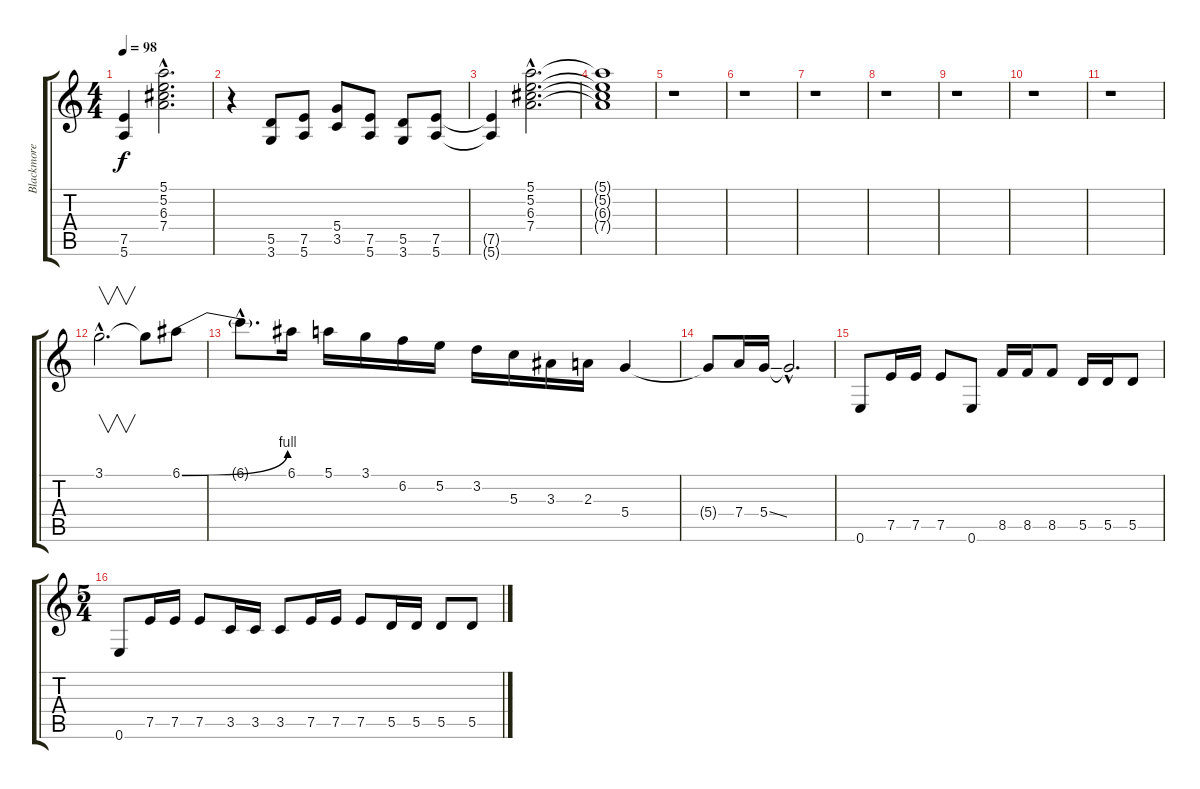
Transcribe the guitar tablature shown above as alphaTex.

\track ("Blackmore" "Blackmore") {instrument distortionguitar}
\staff {score tabs}
\tuning (E4 B3 G3 D3 A2 E2) {hide}
\ts (4 4)
\tempo 98
\clef g2
\ks c
(7.5{t} 5.6{t}).4{dy f} (5.1{hac} 5.2{hac} 6.3{hac} 7.4{hac}).2{d} |
r.4 (5.5 3.6).8 (7.5 5.6).8 (5.4 3.5).8 (7.5 5.6).8 (5.5 3.6).8 (7.5 5.6).8 |
(7.5{t} 5.6{t}).4 (5.1{hac} 5.2{hac} 6.3{hac} 7.4{hac}).2{d} |
(5.1{t} 5.2{t} 6.3{t} 7.4{t}).1 |
r.1 |
r.1 |
r.1 |
r.1 |
r.1 |
r.1 |
r.1 |
3.1{hac}.2{v d} 3.1{t}.8 6.1{be (bend 0 0 60 4)}.8 |
6.1{hac t}.8{d} 6.1.16 5.1.16 3.1.16 6.2.16 5.2.16 3.2.16 5.3.16 3.3.16 2.3.16 5.4.4 |
5.4{t}.8 7.4.16 5.4{ss}.16 5.4{hac t}.2{d} |
0.6.8{instrument electricguitarmuted} 7.5.16 7.5.16 7.5.8 0.6.8 8.5.16 8.5.16 8.5.8 5.5.16 5.5.16 5.5.8 |
\ts (5 4)
0.6.8 7.5.16 7.5.16 7.5.8 3.5.16 3.5.16 3.5.8 7.5.16 7.5.16 7.5.8 5.5.16 5.5.16 5.5.8 5.5.8
